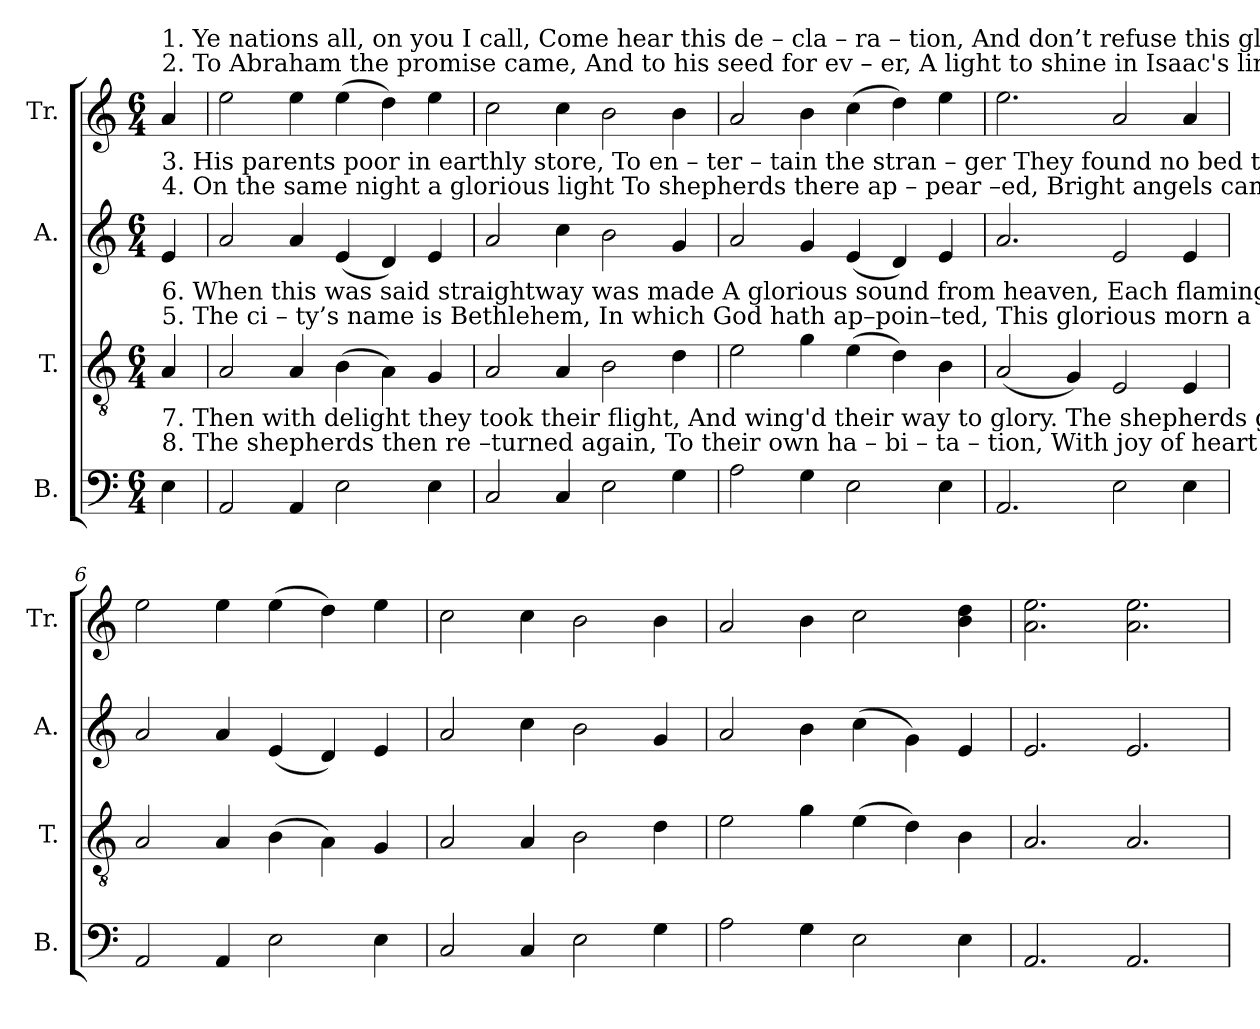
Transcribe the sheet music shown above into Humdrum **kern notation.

**kern	**kern	**kern	**kern
*part4	*part3	*part2	*part1
*staff4	*staff3	*staff2	*staff1
*I"B.	*I"T.	*I"A.	*I"Tr.
*I'B.	*I'T.	*I'A.	*I'Tr.
*clefF4	*clefGv2	*clefG2	*clefG2
*k[]	*k[]	*k[]	*k[]
*M6/4	*M6/4	*M6/4	*M6/4
*MM140	*MM140	*MM140	*MM140
=1	=1	=1	=1
!	!	!	!LO:TX:a:t=2. To  Abraham   the   promise  came, And   to     his  seed    for   ev    –    er,      A   light  to  shine  in  Isaac's   line,   By  scripture   we   dis – co – ver;           Hail, promised morn! the Savior’s born,   The glorious Mediator,  God's blessed Word made flesh and blood,   Assumed the human nature.
!	!	!	!LO:TX:a:t=1. Ye   nations  all,     on   you I  call, Come hear this  de  –  cla – ra    –   tion,  And don’t refuse  this glorious news   Of   Je – sus  and   sal – va – tion.                To  ro – yal  Jews  came first the news   Of Christ the great Messiah,  As was foretold by prophets old,  Isaiah, Jeremiah.
!	!	!LO:TX:a:t=4. On  the same night a  glorious  light    To  shepherds  there  ap – pear –ed,   Bright  angels  came in shining flame,  They  saw and greatly  fea – red;	!
!	!	!LO:TX:a:t=3. His  parents  poor  in  earthly  store,    To   en – ter – tain   the  stran – ger   They  found  no  bed  to  lay  his head,  But   in   the  ox  –  ’s   man–ger;	!
!	!LO:TX:a:t=5. The  ci  – ty’s  name  is   Bethlehem,    In  which  God  hath  ap–poin–ted,    This  glorious  morn  a  Savior’s born, For him  God  hath  a–noin –ted;	!	!
!	!LO:TX:a:t=6. When this was said straightway was made  A glorious sound from heaven,   Each flaming tongue an anthem sung, To   men   a     Savior's    gi – ven,	!	!
!LO:TX:a:t=8. The  shepherds  then  re –turned  again,  To  their  own  ha  –  bi – ta –  tion,  With   joy  of heart they did depart,   Now  they  have  found salvation.	!	!	!
!LO:TX:a:t=7. Then with delight they took their flight, And wing'd their way to glory.  The shepherds gazed and  were  amaz'd,    To  hear  the  pleasing   sto  –  ry.	!	!	!
4E!\	4A!/	4e!/	4a!/
=2	=2	=2	=2
2AA!/	2A!/	2a!/	2ee!\
4AA!/	4A!/	4a!/	4ee!\
2E!\	(4B!\	(4e!/	(4ee!\
.	4A!\)	4d!/)	4dd!\)
4E!\	4G!/	4e!/	4ee!\
=3	=3	=3	=3
2C!/	2A!/	2a!/	2cc!\
4C!/	4A!/	4cc!\	4cc!\
2E!\	2B!\	2b!\	2b!\
4G!\	4d!\	4g!/	4b!\
=4	=4	=4	=4
2A!\	2e!\	2a!/	2a!/
4G!\	4g!\	4g!/	4b!\
2E!\	(4e!\	(4e!/	(4cc!\
.	4d!\)	4d!/)	4dd!\)
4E!\	4B!\	4e!/	4ee!\
=5	=5	=5	=5
2.AA!/	(2A!/	2.a!/	2.ee!\
.	4G!/)	.	.
2E!\	2E!/	2e!/	2a!/
4E!\	4E!/	4e!/	4a!/
=6	=6	=6	=6
2AA!/	2A!/	2a!/	2ee!\
4AA!/	4A!/	4a!/	4ee!\
2E!\	(4B!\	(4e!/	(4ee!\
.	4A!\)	4d!/)	4dd!\)
4E!\	4G!/	4e!/	4ee!\
=7	=7	=7	=7
2C!/	2A!/	2a!/	2cc!\
4C!/	4A!/	4cc!\	4cc!\
2E!\	2B!\	2b!\	2b!\
4G!\	4d!\	4g!/	4b!\
=8	=8	=8	=8
2A!\	2e!\	2a!/	2a!/
4G!\	4g!\	4b!\	4b!\
2E!\	(4e!\	(4cc!\	2cc!\
.	4d!\)	4g!\)	.
4E!\	4B!\	4e!/	4b!\ 4dd!\
=9	=9	=9	=9
2.AA!/	2.A!/	2.e!/	2.a!\ 2.ee!\
2.AA!/	2.A!/	2.e!/	2.a!\ 2.ee!\
=	=	=	=
*-	*-	*-	*-
